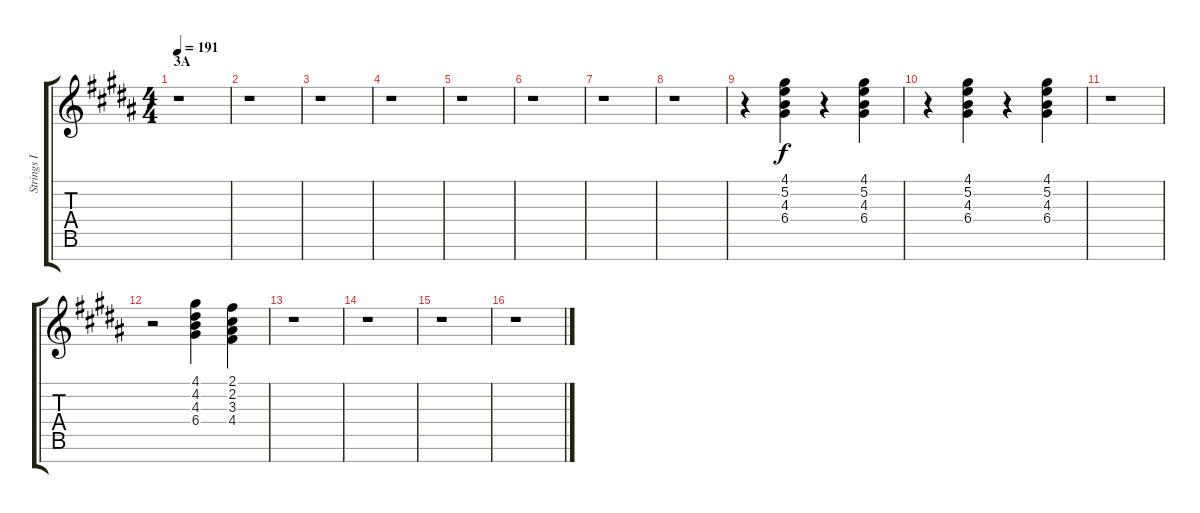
\track ("Strings I" "Strings I") {instrument stringensemble1}
\staff {score tabs}
\tuning (E5 B4 G4 D4 A3 E3 B2) {hide}
\ts (4 4)
\section ("" "3A")
\tempo 191
\clef g2
\ks b
r.1{dy f} |
r.1 |
r.1 |
r.1 |
r.1 |
r.1 |
r.1 |
r.1 |
r.4 (4.1 5.2 4.3 6.4).4 r.4 (4.1 5.2 4.3 6.4).4 |
r.4 (4.1 5.2 4.3 6.4).4 r.4 (4.1 5.2 4.3 6.4).4 |
r.1 |
r.2 (4.1 4.2 4.3 6.4).4 (2.1 2.2 3.3 4.4).4 |
r.1 |
r.1 |
r.1 |
r.1
